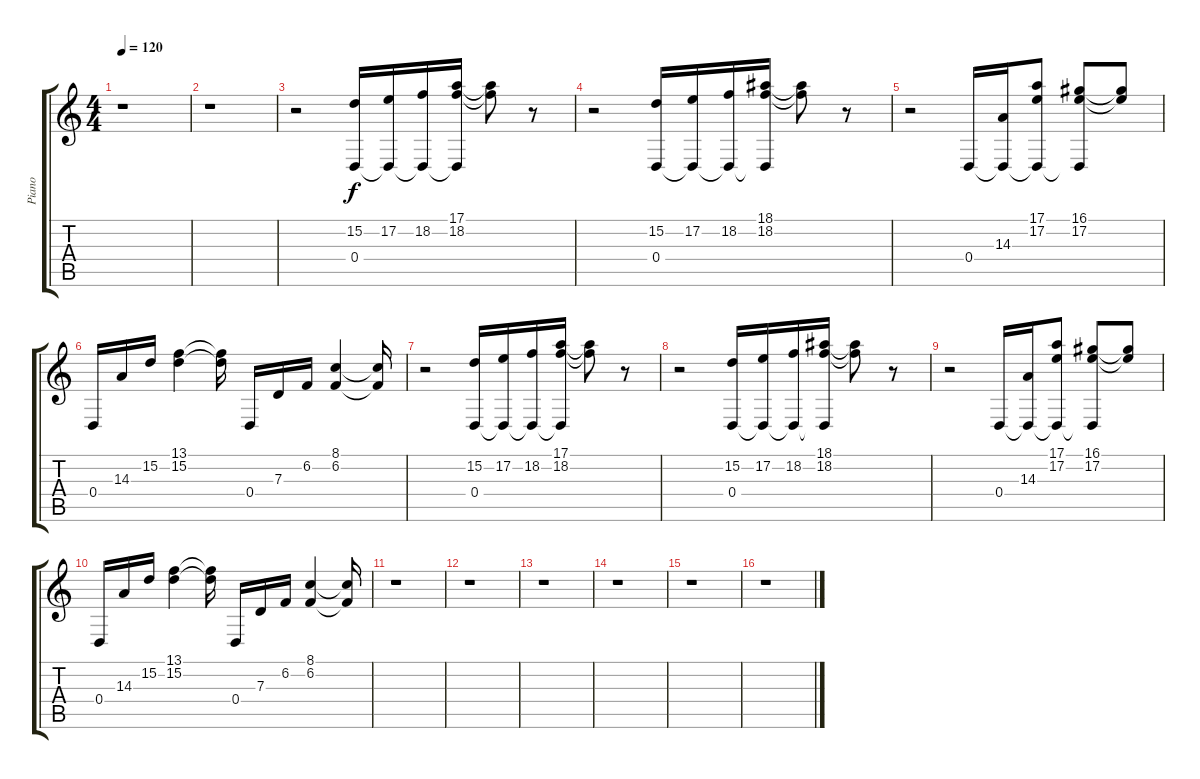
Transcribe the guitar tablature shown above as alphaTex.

\track ("Piano" "Piano") {instrument brightacousticpiano}
\staff {score tabs}
\tuning (E4 B3 G3 D3 A2 D2) {hide}
\ts (4 4)
\tempo 120
\clef g2
\ks c
r.1{dy f} |
r.1 |
r.2 (15.2 0.4).16 (17.2 0.4{t}).16 (18.2 0.4{t}).16 (17.1 18.2 0.4{t}).16 (17.1{t} 18.2{t}).8 r.8 |
r.2 (15.2 0.4).16 (17.2 0.4{t}).16 (18.2 0.4{t}).16 (18.1 18.2 0.4{t}).16 (18.1{t} 18.2{t}).8 r.8 |
r.2 0.4.16 (14.3 0.4{t}).16 (17.1 17.2 0.4{t}).8 (16.1 17.2 0.4{t}).8 (16.1{t} 17.2{t}).8 |
0.4.16 14.3.16 15.2.16 (13.1 15.2).4 (13.1{t} 15.2{t}).16 0.4.16 7.3.16 6.2.16 (8.1 6.2).4 (8.1{t} 6.2{t}).16 |
r.2 (15.2 0.4).16 (17.2 0.4{t}).16 (18.2 0.4{t}).16 (17.1 18.2 0.4{t}).16 (17.1{t} 18.2{t}).8 r.8 |
r.2 (15.2 0.4).16 (17.2 0.4{t}).16 (18.2 0.4{t}).16 (18.1 18.2 0.4{t}).16 (18.1{t} 18.2{t}).8 r.8 |
r.2 0.4.16 (14.3 0.4{t}).16 (17.1 17.2 0.4{t}).8 (16.1 17.2 0.4{t}).8 (16.1{t} 17.2{t}).8 |
0.4.16 14.3.16 15.2.16 (13.1 15.2).4 (13.1{t} 15.2{t}).16 0.4.16 7.3.16 6.2.16 (8.1 6.2).4 (8.1{t} 6.2{t}).16 |
r.1 |
r.1 |
r.1 |
r.1 |
r.1 |
r.1
